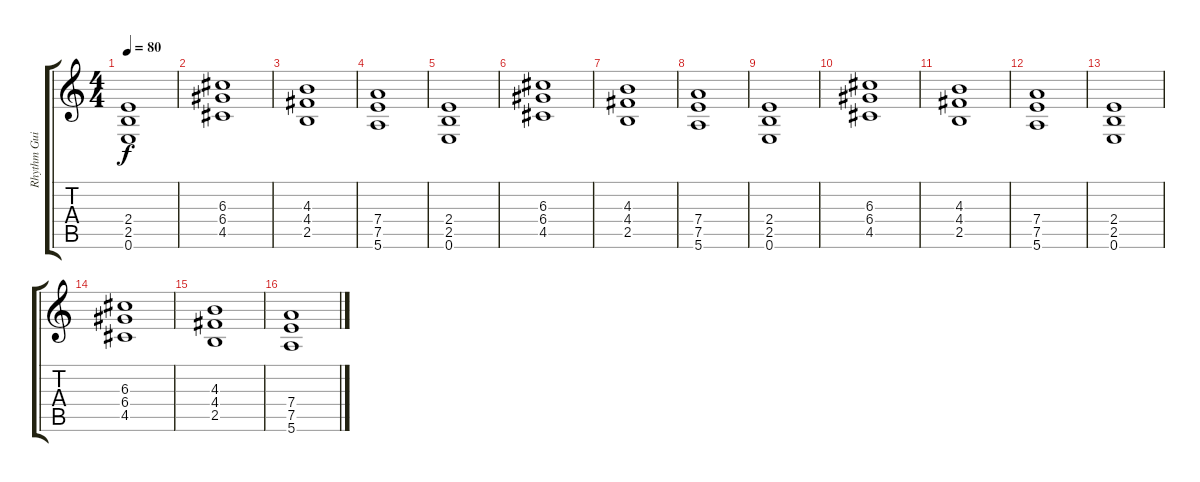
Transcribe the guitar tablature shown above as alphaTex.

\track ("Rhythm Guitar" "Rhythm Gui") {instrument distortionguitar}
\staff {score tabs}
\tuning (E4 B3 G3 D3 A2 E2) {hide}
\ts (4 4)
\tempo 80
\clef g2
\ks c
(2.4 2.5 0.6).1{dy f} |
(6.3 6.4 4.5).1 |
(4.3 4.4 2.5).1 |
(7.4 7.5 5.6).1 |
(2.4 2.5 0.6).1 |
(6.3 6.4 4.5).1 |
(4.3 4.4 2.5).1 |
(7.4 7.5 5.6).1 |
(2.4 2.5 0.6).1 |
(6.3 6.4 4.5).1 |
(4.3 4.4 2.5).1 |
(7.4 7.5 5.6).1 |
(2.4 2.5 0.6).1 |
(6.3 6.4 4.5).1 |
(4.3 4.4 2.5).1 |
(7.4 7.5 5.6).1
